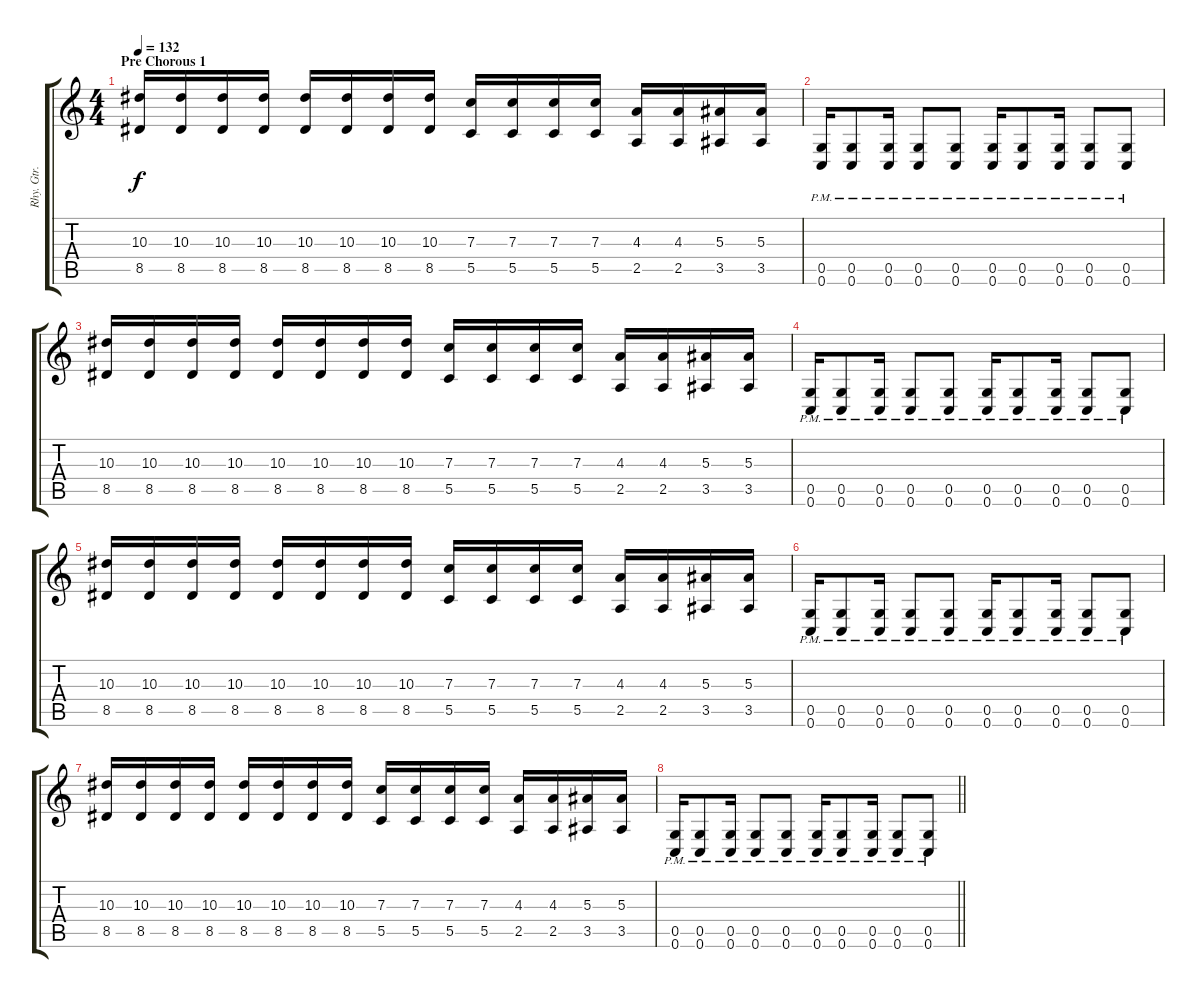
\track ("Rhy. Gtr. 1" "Rhy. Gtr. ") {instrument distortionguitar}
\staff {score tabs}
\tuning (D4 A3 F3 C3 G2 C2) {hide}
\ts (4 4)
\section ("" "Pre Chorous 1")
\tempo 132
\clef g2
\ks c
(10.3 8.5).16{dy f} (10.3 8.5).16 (10.3 8.5).16 (10.3 8.5).16 (10.3 8.5).16 (10.3 8.5).16 (10.3 8.5).16 (10.3 8.5).16 (7.3 5.5).16 (7.3 5.5).16 (7.3 5.5).16 (7.3 5.5).16 (4.3 2.5).16 (4.3 2.5).16 (5.3 3.5).16 (5.3 3.5).16 |
(0.5{pm} 0.6{pm}).16 (0.5{pm} 0.6{pm}).8 (0.5{pm} 0.6{pm}).16 (0.5{pm} 0.6{pm}).8 (0.5{pm} 0.6{pm}).8 (0.5{pm} 0.6{pm}).16 (0.5{pm} 0.6{pm}).8 (0.5{pm} 0.6{pm}).16 (0.5{pm} 0.6{pm}).8 (0.5{pm} 0.6{pm}).8 |
(10.3 8.5).16 (10.3 8.5).16 (10.3 8.5).16 (10.3 8.5).16 (10.3 8.5).16 (10.3 8.5).16 (10.3 8.5).16 (10.3 8.5).16 (7.3 5.5).16 (7.3 5.5).16 (7.3 5.5).16 (7.3 5.5).16 (4.3 2.5).16 (4.3 2.5).16 (5.3 3.5).16 (5.3 3.5).16 |
(0.5{pm} 0.6{pm}).16 (0.5{pm} 0.6{pm}).8 (0.5{pm} 0.6{pm}).16 (0.5{pm} 0.6{pm}).8 (0.5{pm} 0.6{pm}).8 (0.5{pm} 0.6{pm}).16 (0.5{pm} 0.6{pm}).8 (0.5{pm} 0.6{pm}).16 (0.5{pm} 0.6{pm}).8 (0.5{pm} 0.6{pm}).8 |
(10.3 8.5).16 (10.3 8.5).16 (10.3 8.5).16 (10.3 8.5).16 (10.3 8.5).16 (10.3 8.5).16 (10.3 8.5).16 (10.3 8.5).16 (7.3 5.5).16 (7.3 5.5).16 (7.3 5.5).16 (7.3 5.5).16 (4.3 2.5).16 (4.3 2.5).16 (5.3 3.5).16 (5.3 3.5).16 |
(0.5{pm} 0.6{pm}).16 (0.5{pm} 0.6{pm}).8 (0.5{pm} 0.6{pm}).16 (0.5{pm} 0.6{pm}).8 (0.5{pm} 0.6{pm}).8 (0.5{pm} 0.6{pm}).16 (0.5{pm} 0.6{pm}).8 (0.5{pm} 0.6{pm}).16 (0.5{pm} 0.6{pm}).8 (0.5{pm} 0.6{pm}).8 |
(10.3 8.5).16 (10.3 8.5).16 (10.3 8.5).16 (10.3 8.5).16 (10.3 8.5).16 (10.3 8.5).16 (10.3 8.5).16 (10.3 8.5).16 (7.3 5.5).16 (7.3 5.5).16 (7.3 5.5).16 (7.3 5.5).16 (4.3 2.5).16 (4.3 2.5).16 (5.3 3.5).16 (5.3 3.5).16 |
\barLineRight lightlight
(0.5{pm} 0.6{pm}).16 (0.5{pm} 0.6{pm}).8 (0.5{pm} 0.6{pm}).16 (0.5{pm} 0.6{pm}).8 (0.5{pm} 0.6{pm}).8 (0.5{pm} 0.6{pm}).16 (0.5{pm} 0.6{pm}).8 (0.5{pm} 0.6{pm}).16 (0.5{pm} 0.6{pm}).8 (0.5{pm} 0.6{pm}).8
